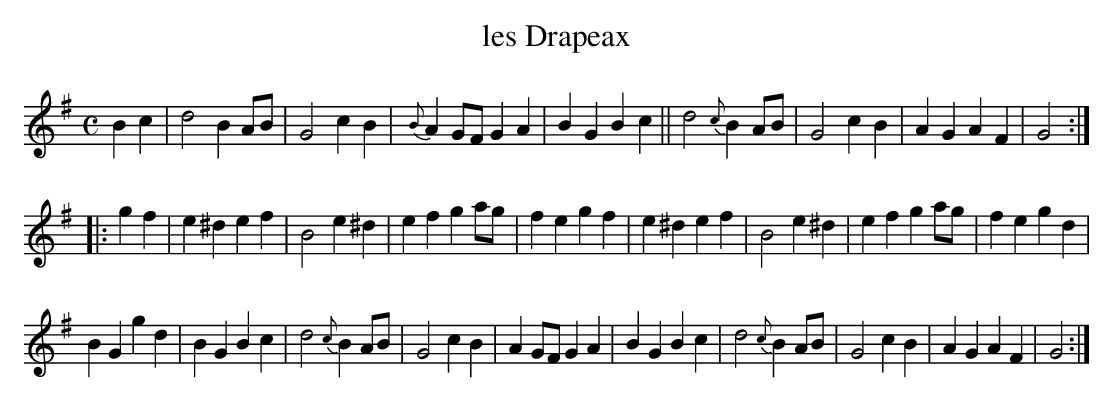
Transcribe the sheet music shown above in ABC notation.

X:1
T:les Drapeax
M:C
K:G
B2c2|\
d4 B2AB| G4 c2B2| {B}A2GF G2A2| B2G2 B2c2||\
d4 {c}B2AB| G4 c2B2| A2G2 A2F2| G4 ::
g2f2|\
e2^d2 e2f2| B4 e2^d2| e2f2 g2ag| f2e2 g2f2|\
e2^d2 e2f2| B4 e2^d2| e2f2 g2ag| f2e2 g2d2|
B2G2 g2d2| B2G2 B2c2| d4 {c}B2AB| G4 c2B2|\
A2GF G2A2| B2G2 B2c2| d4 {c}B2AB| G4 c2B2| A2G2 A2F2| G4 :|
